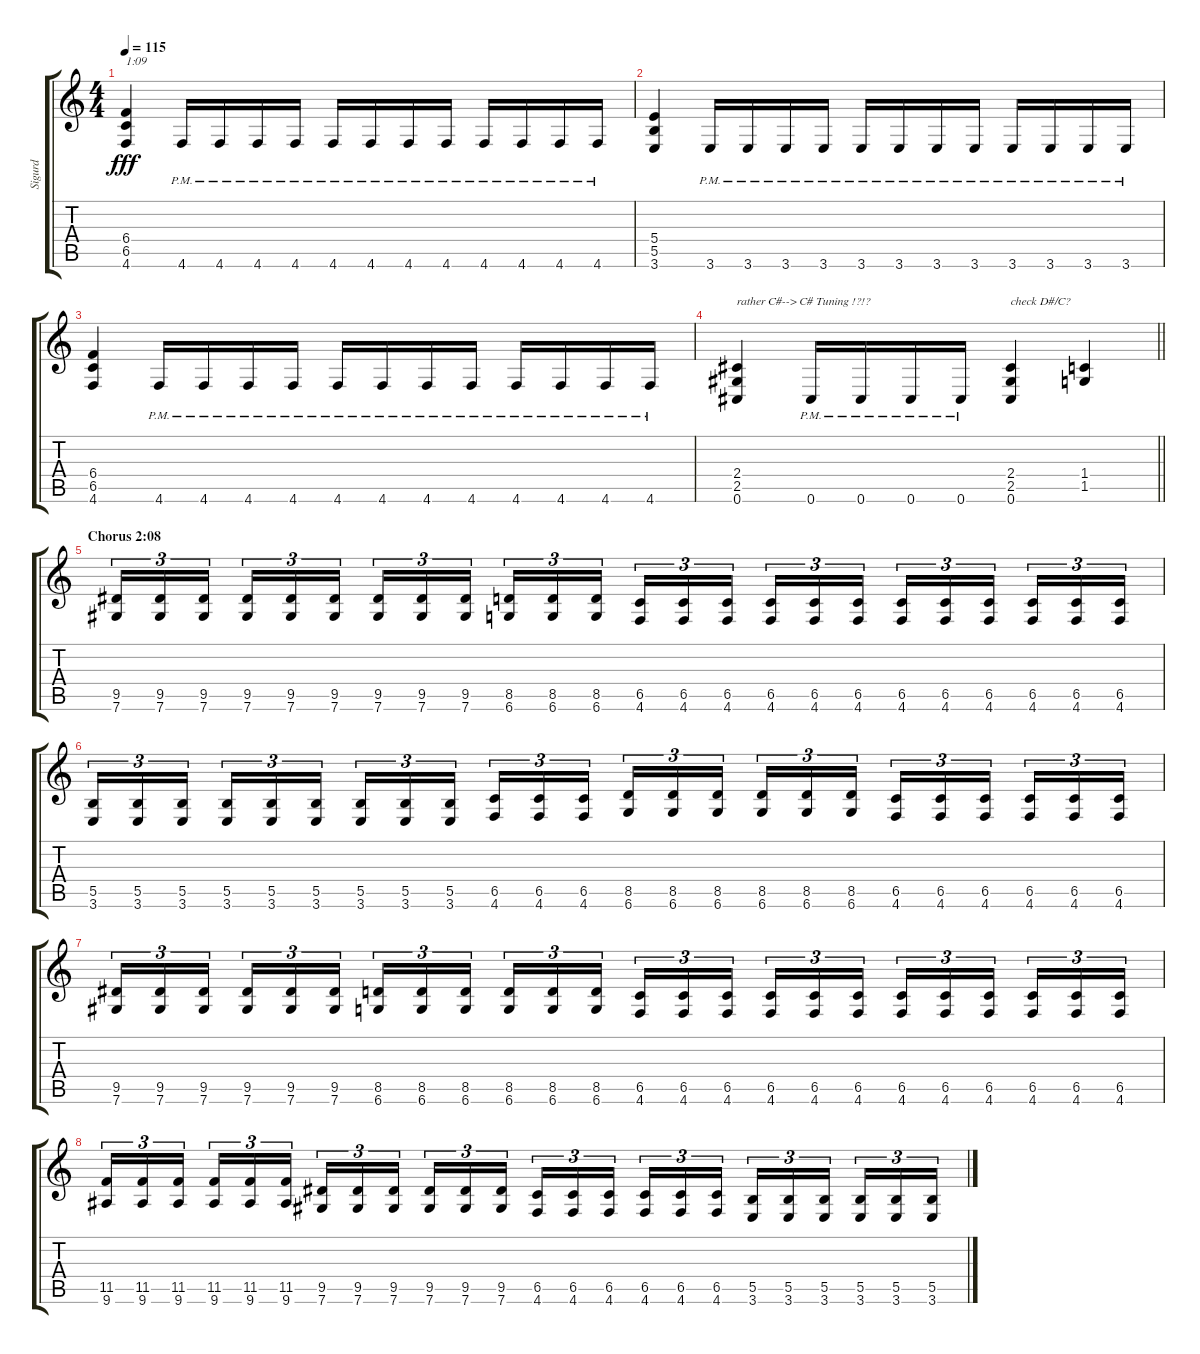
\track ("Sigurd" "Sigurd") {instrument distortionguitar}
\staff {score tabs}
\tuning (Db4 Ab3 E3 B2 Gb2 Db2) {hide}
\ts (4 4)
\tempo 115
\clef g2
\ks c
(6.4 6.5 4.6).4{txt "1:09" dy fff} 4.6{pm}.16 4.6{pm}.16 4.6{pm}.16 4.6{pm}.16 4.6{pm}.16 4.6{pm}.16 4.6{pm}.16 4.6{pm}.16 4.6{pm}.16 4.6{pm}.16 4.6{pm}.16 4.6{pm}.16 |
(5.4 5.5 3.6).4 3.6{pm}.16 3.6{pm}.16 3.6{pm}.16 3.6{pm}.16 3.6{pm}.16 3.6{pm}.16 3.6{pm}.16 3.6{pm}.16 3.6{pm}.16 3.6{pm}.16 3.6{pm}.16 3.6{pm}.16 |
(6.4 6.5 4.6).4 4.6{pm}.16 4.6{pm}.16 4.6{pm}.16 4.6{pm}.16 4.6{pm}.16 4.6{pm}.16 4.6{pm}.16 4.6{pm}.16 4.6{pm}.16 4.6{pm}.16 4.6{pm}.16 4.6{pm}.16 |
\barLineRight lightlight
(2.4 2.5 0.6).4{txt "rather C#--> C# Tuning !?!?"} 0.6{pm}.16 0.6{pm}.16 0.6{pm}.16 0.6{pm}.16 (2.4 2.5 0.6).4{txt "check D#/C?"} (1.4 1.5).4 |
\section ("" "Chorus 2:08")
(9.5 7.6).16{tu (3 2)} (9.5 7.6).16{tu (3 2)} (9.5 7.6).16{tu (3 2) beam splitsecondary} (9.5 7.6).16{tu (3 2)} (9.5 7.6).16{tu (3 2)} (9.5 7.6).16{tu (3 2)} (9.5 7.6).16{tu (3 2)} (9.5 7.6).16{tu (3 2)} (9.5 7.6).16{tu (3 2) beam splitsecondary} (8.5 6.6).16{tu (3 2)} (8.5 6.6).16{tu (3 2)} (8.5 6.6).16{tu (3 2)} (6.5 4.6).16{tu (3 2)} (6.5 4.6).16{tu (3 2)} (6.5 4.6).16{tu (3 2) beam splitsecondary} (6.5 4.6).16{tu (3 2)} (6.5 4.6).16{tu (3 2)} (6.5 4.6).16{tu (3 2)} (6.5 4.6).16{tu (3 2)} (6.5 4.6).16{tu (3 2)} (6.5 4.6).16{tu (3 2) beam splitsecondary} (6.5 4.6).16{tu (3 2)} (6.5 4.6).16{tu (3 2)} (6.5 4.6).16{tu (3 2)} |
(5.5 3.6).16{tu (3 2)} (5.5 3.6).16{tu (3 2)} (5.5 3.6).16{tu (3 2) beam splitsecondary} (5.5 3.6).16{tu (3 2)} (5.5 3.6).16{tu (3 2)} (5.5 3.6).16{tu (3 2)} (5.5 3.6).16{tu (3 2)} (5.5 3.6).16{tu (3 2)} (5.5 3.6).16{tu (3 2) beam splitsecondary} (6.5 4.6).16{tu (3 2)} (6.5 4.6).16{tu (3 2)} (6.5 4.6).16{tu (3 2)} (8.5 6.6).16{tu (3 2)} (8.5 6.6).16{tu (3 2)} (8.5 6.6).16{tu (3 2) beam splitsecondary} (8.5 6.6).16{tu (3 2)} (8.5 6.6).16{tu (3 2)} (8.5 6.6).16{tu (3 2)} (6.5 4.6).16{tu (3 2)} (6.5 4.6).16{tu (3 2)} (6.5 4.6).16{tu (3 2) beam splitsecondary} (6.5 4.6).16{tu (3 2)} (6.5 4.6).16{tu (3 2)} (6.5 4.6).16{tu (3 2)} |
(9.5 7.6).16{tu (3 2)} (9.5 7.6).16{tu (3 2)} (9.5 7.6).16{tu (3 2) beam splitsecondary} (9.5 7.6).16{tu (3 2)} (9.5 7.6).16{tu (3 2)} (9.5 7.6).16{tu (3 2)} (8.5 6.6).16{tu (3 2)} (8.5 6.6).16{tu (3 2)} (8.5 6.6).16{tu (3 2) beam splitsecondary} (8.5 6.6).16{tu (3 2)} (8.5 6.6).16{tu (3 2)} (8.5 6.6).16{tu (3 2)} (6.5 4.6).16{tu (3 2)} (6.5 4.6).16{tu (3 2)} (6.5 4.6).16{tu (3 2) beam splitsecondary} (6.5 4.6).16{tu (3 2)} (6.5 4.6).16{tu (3 2)} (6.5 4.6).16{tu (3 2)} (6.5 4.6).16{tu (3 2)} (6.5 4.6).16{tu (3 2)} (6.5 4.6).16{tu (3 2) beam splitsecondary} (6.5 4.6).16{tu (3 2)} (6.5 4.6).16{tu (3 2)} (6.5 4.6).16{tu (3 2)} |
(11.5 9.6).16{tu (3 2)} (11.5 9.6).16{tu (3 2)} (11.5 9.6).16{tu (3 2) beam splitsecondary} (11.5 9.6).16{tu (3 2)} (11.5 9.6).16{tu (3 2)} (11.5 9.6).16{tu (3 2)} (9.5 7.6).16{tu (3 2)} (9.5 7.6).16{tu (3 2)} (9.5 7.6).16{tu (3 2) beam splitsecondary} (9.5 7.6).16{tu (3 2)} (9.5 7.6).16{tu (3 2)} (9.5 7.6).16{tu (3 2)} (6.5 4.6).16{tu (3 2)} (6.5 4.6).16{tu (3 2)} (6.5 4.6).16{tu (3 2) beam splitsecondary} (6.5 4.6).16{tu (3 2)} (6.5 4.6).16{tu (3 2)} (6.5 4.6).16{tu (3 2)} (5.5 3.6).16{tu (3 2)} (5.5 3.6).16{tu (3 2)} (5.5 3.6).16{tu (3 2) beam splitsecondary} (5.5 3.6).16{tu (3 2)} (5.5 3.6).16{tu (3 2)} (5.5 3.6).16{tu (3 2)}
